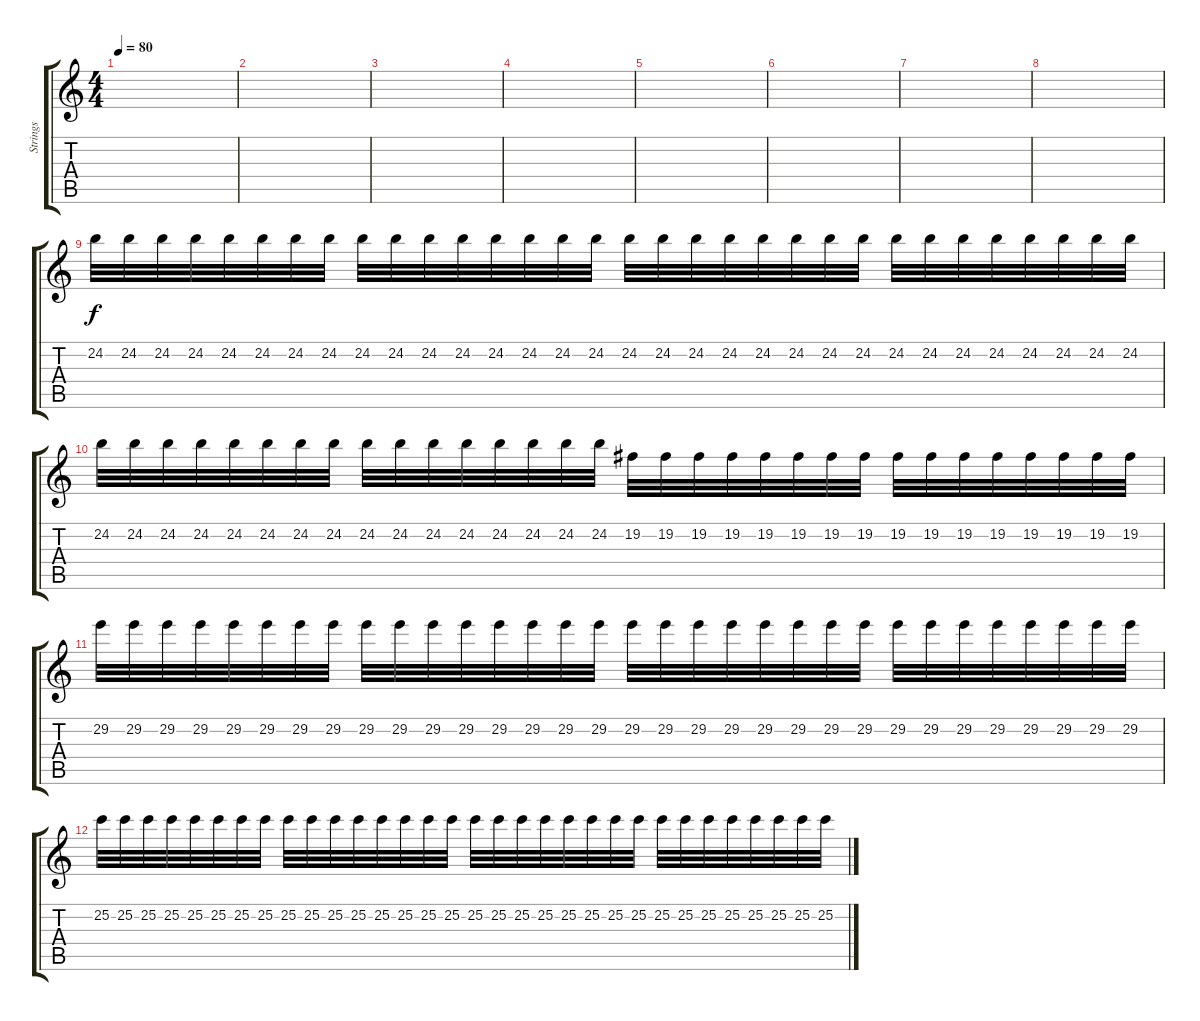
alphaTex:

\track ("Strings" "Strings") {instrument stringensemble1}
\staff {score tabs}
\tuning (E4 B3 G3 D3 A2 E2) {hide}
\ts (4 4)
\tempo 80
\clef g2
\ks c
|
|
|
|
|
|
|
|
24.2.32 24.2.32 24.2.32 24.2.32 24.2.32 24.2.32 24.2.32 24.2.32 24.2.32 24.2.32 24.2.32 24.2.32 24.2.32 24.2.32 24.2.32 24.2.32 24.2.32 24.2.32 24.2.32 24.2.32 24.2.32 24.2.32 24.2.32 24.2.32 24.2.32 24.2.32 24.2.32 24.2.32 24.2.32 24.2.32 24.2.32 24.2.32 |
24.2.32 24.2.32 24.2.32 24.2.32 24.2.32 24.2.32 24.2.32 24.2.32 24.2.32 24.2.32 24.2.32 24.2.32 24.2.32 24.2.32 24.2.32 24.2.32 19.2.32 19.2.32 19.2.32 19.2.32 19.2.32 19.2.32 19.2.32 19.2.32 19.2.32 19.2.32 19.2.32 19.2.32 19.2.32 19.2.32 19.2.32 19.2.32 |
29.2.32 29.2.32 29.2.32 29.2.32 29.2.32 29.2.32 29.2.32 29.2.32 29.2.32 29.2.32 29.2.32 29.2.32 29.2.32 29.2.32 29.2.32 29.2.32 29.2.32 29.2.32 29.2.32 29.2.32 29.2.32 29.2.32 29.2.32 29.2.32 29.2.32 29.2.32 29.2.32 29.2.32 29.2.32 29.2.32 29.2.32 29.2.32 |
25.2.32 25.2.32 25.2.32 25.2.32 25.2.32 25.2.32 25.2.32 25.2.32 25.2.32 25.2.32 25.2.32 25.2.32 25.2.32 25.2.32 25.2.32 25.2.32 25.2.32 25.2.32 25.2.32 25.2.32 25.2.32 25.2.32 25.2.32 25.2.32 25.2.32 25.2.32 25.2.32 25.2.32 25.2.32 25.2.32 25.2.32 25.2.32
